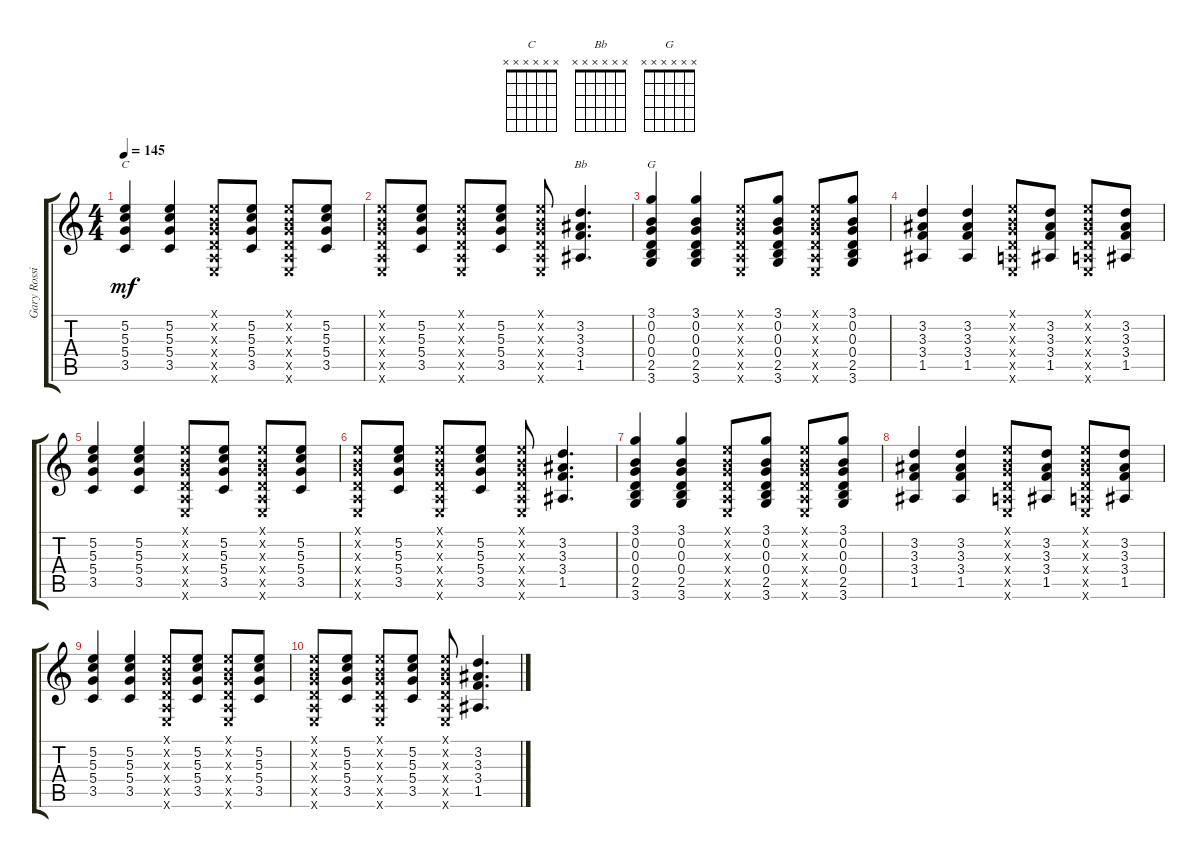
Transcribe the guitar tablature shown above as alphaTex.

\track ("Gary Rossington" "Gary Rossi") {instrument overdrivenguitar}
\staff {score tabs}
\tuning (E4 B3 G3 D3 A2 E2) {hide}
\chord ("C" x x x x x x)
\chord ("Bb" x x x x x x)
\chord ("G" x x x x x x)
\ts (4 4)
\tempo 145
\clef g2
\ks c
(5.2 5.3 5.4 3.5).4{ch "C" dy mf} (5.2 5.3 5.4 3.5).4 (0.1{x} 0.2{x} 0.3{x} 0.4{x} 0.5{x} 0.6{x}).8 (5.2 5.3 5.4 3.5).8 (0.1{x} 0.2{x} 0.3{x} 0.4{x} 0.5{x} 0.6{x}).8 (5.2 5.3 5.4 3.5).8 |
(0.1{x} 0.2{x} 0.3{x} 0.4{x} 0.5{x} 0.6{x}).8 (5.2 5.3 5.4 3.5).8 (0.1{x} 0.2{x} 0.3{x} 0.4{x} 0.5{x} 0.6{x}).8 (5.2 5.3 5.4 3.5).8 (0.1{x} 0.2{x} 0.3{x} 0.4{x} 0.5{x} 0.6{x}).8 (3.2 3.3 3.4 1.5).4{d ch "Bb"} |
(3.1 0.2 0.3 0.4 2.5 3.6).4{ch "G"} (3.1 0.2 0.3 0.4 2.5 3.6).4 (0.1{x} 0.2{x} 0.3{x} 0.4{x} 0.5{x} 0.6{x}).8 (3.1 0.2 0.3 0.4 2.5 3.6).8 (0.1{x} 0.2{x} 0.3{x} 0.4{x} 0.5{x} 0.6{x}).8 (3.1 0.2 0.3 0.4 2.5 3.6).8 |
(3.2 3.3 3.4 1.5).4 (3.2 3.3 3.4 1.5).4 (0.1{x} 0.2{x} 0.3{x} 0.4{x} 0.5{x} 0.6{x}).8 (3.2 3.3 3.4 1.5).8 (0.1{x} 0.2{x} 0.3{x} 0.4{x} 0.5{x} 0.6{x}).8 (3.2 3.3 3.4 1.5).8 |
(5.2 5.3 5.4 3.5).4 (5.2 5.3 5.4 3.5).4 (0.1{x} 0.2{x} 0.3{x} 0.4{x} 0.5{x} 0.6{x}).8 (5.2 5.3 5.4 3.5).8 (0.1{x} 0.2{x} 0.3{x} 0.4{x} 0.5{x} 0.6{x}).8 (5.2 5.3 5.4 3.5).8 |
(0.1{x} 0.2{x} 0.3{x} 0.4{x} 0.5{x} 0.6{x}).8 (5.2 5.3 5.4 3.5).8 (0.1{x} 0.2{x} 0.3{x} 0.4{x} 0.5{x} 0.6{x}).8 (5.2 5.3 5.4 3.5).8 (0.1{x} 0.2{x} 0.3{x} 0.4{x} 0.5{x} 0.6{x}).8 (3.2 3.3 3.4 1.5).4{d} |
(3.1 0.2 0.3 0.4 2.5 3.6).4 (3.1 0.2 0.3 0.4 2.5 3.6).4 (0.1{x} 0.2{x} 0.3{x} 0.4{x} 0.5{x} 0.6{x}).8 (3.1 0.2 0.3 0.4 2.5 3.6).8 (0.1{x} 0.2{x} 0.3{x} 0.4{x} 0.5{x} 0.6{x}).8 (3.1 0.2 0.3 0.4 2.5 3.6).8 |
(3.2 3.3 3.4 1.5).4 (3.2 3.3 3.4 1.5).4 (0.1{x} 0.2{x} 0.3{x} 0.4{x} 0.5{x} 0.6{x}).8 (3.2 3.3 3.4 1.5).8 (0.1{x} 0.2{x} 0.3{x} 0.4{x} 0.5{x} 0.6{x}).8 (3.2 3.3 3.4 1.5).8 |
(5.2 5.3 5.4 3.5).4 (5.2 5.3 5.4 3.5).4 (0.1{x} 0.2{x} 0.3{x} 0.4{x} 0.5{x} 0.6{x}).8 (5.2 5.3 5.4 3.5).8 (0.1{x} 0.2{x} 0.3{x} 0.4{x} 0.5{x} 0.6{x}).8 (5.2 5.3 5.4 3.5).8 |
(0.1{x} 0.2{x} 0.3{x} 0.4{x} 0.5{x} 0.6{x}).8 (5.2 5.3 5.4 3.5).8 (0.1{x} 0.2{x} 0.3{x} 0.4{x} 0.5{x} 0.6{x}).8 (5.2 5.3 5.4 3.5).8 (0.1{x} 0.2{x} 0.3{x} 0.4{x} 0.5{x} 0.6{x}).8 (3.2 3.3 3.4 1.5).4{d}
